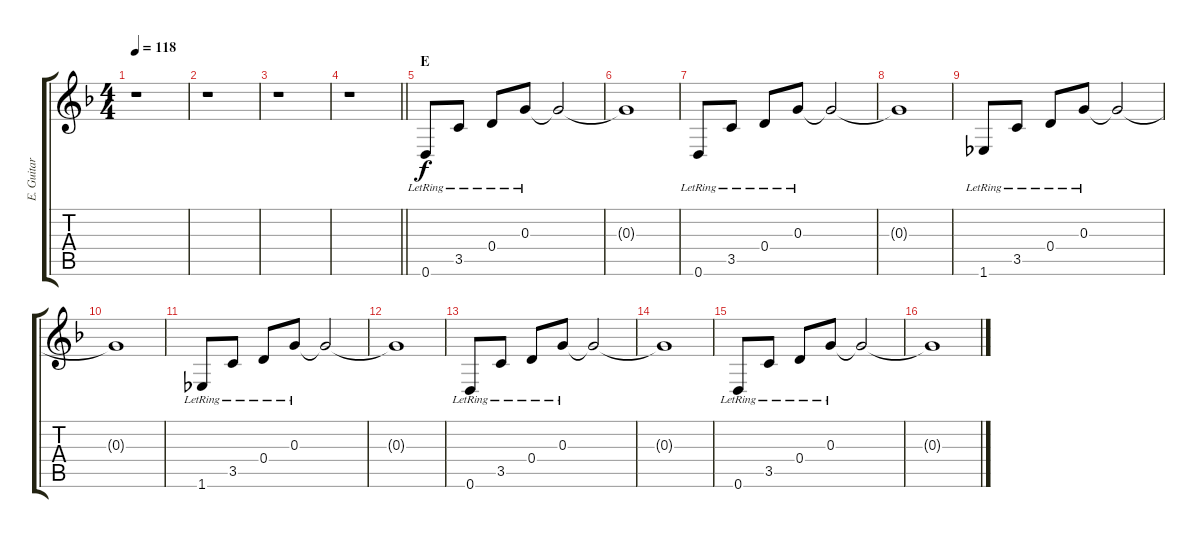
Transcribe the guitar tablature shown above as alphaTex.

\track ("E. Guitar I" "E. Guitar ") {instrument electricguitarclean}
\staff {score tabs}
\tuning (E4 B3 G3 D3 A2 D2) {hide}
\ts (4 4)
\tempo 118
\clef g2
\ks f
r.1{dy f} |
r.1 |
r.1 |
\barLineRight lightlight
r.1 |
\section ("" "E")
0.6{lr}.8 3.5{lr}.8 0.4{lr}.8 0.3{lr}.8 0.3{t}.2 |
0.3{t}.1 |
0.6{lr}.8 3.5{lr}.8 0.4{lr}.8 0.3{lr}.8 0.3{t}.2 |
0.3{t}.1 |
1.6{lr}.8 3.5{lr}.8 0.4{lr}.8 0.3{lr}.8 0.3{t}.2 |
0.3{t}.1 |
1.6{lr}.8 3.5{lr}.8 0.4{lr}.8 0.3{lr}.8 0.3{t}.2 |
0.3{t}.1 |
0.6{lr}.8 3.5{lr}.8 0.4{lr}.8 0.3{lr}.8 0.3{t}.2 |
0.3{t}.1 |
0.6{lr}.8 3.5{lr}.8 0.4{lr}.8 0.3{lr}.8 0.3{t}.2 |
0.3{t}.1
